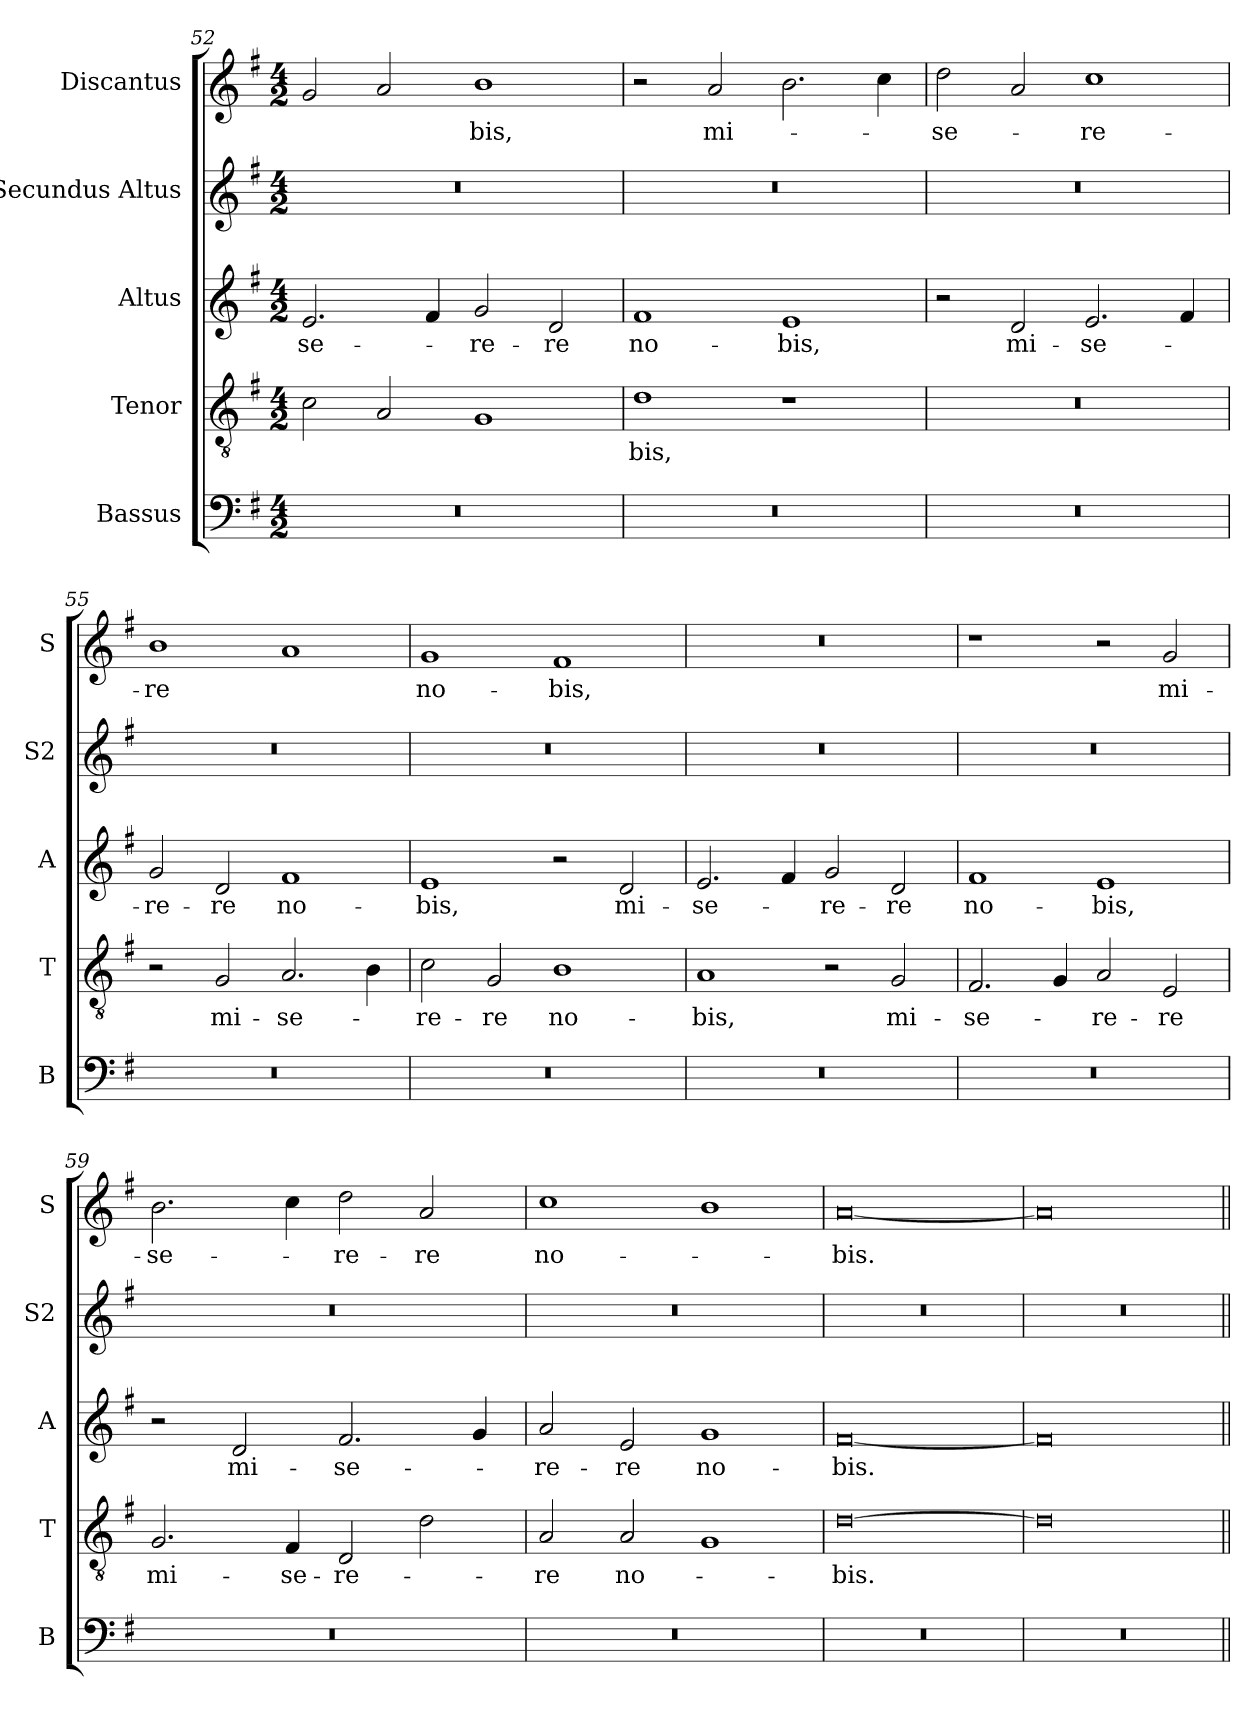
**kern	**kern	**text	**kern	**text	**kern	**kern	**text
*part5	*part4	*part4	*part3	*part3	*part2	*part1	*part1
*staff5	*staff4	*staff4	*staff3	*staff3	*staff2	*staff1	*staff1
*I"Bassus	*I"Tenor	*	*I"Altus	*	*I"Secundus Altus	*I"Discantus	*
*I'B	*I'T	*	*I'A	*	*I'S2	*I'S	*
*clefF4	*clefGv2	*	*clefG2	*	*clefG2	*clefG2	*
*k[f#]	*k[f#]	*	*k[f#]	*	*k[f#]	*k[f#]	*
*G:	*G:	*	*G:	*	*G:	*G:	*
*M4/2	*M4/2	*	*M4/2	*	*M4/2	*M4/2	*
=52	=52	=52	=52	=52	=52	=52	=52
!	!	!	!	!LO:LY:b	!	!	!
0r	2c\	.	2.e/	-se-	0r	2g/	.
.	2A/	.	.	.	.	2a/	.
.	.	.	4f#/	.	.	.	.
!	!	!	!	!LO:LY:b	!	!	!LO:LY:b
.	1G	.	2g/	-re-	.	1b	-bis,
!	!	!	!	!LO:LY:b	!	!	!
.	.	.	2d/	-re	.	.	.
=53	=53	=53	=53	=53	=53	=53	=53
!	!	!LO:LY:b	!	!LO:LY:b	!	!	!
0r	1d	-bis,	1f#	no-	0r	2r	.
!	!	!	!	!	!	!	!LO:LY:b
.	.	.	.	.	.	2a/	mi-
!	!	!	!	!LO:LY:b	!	!	!
.	1r	.	1e	-bis,	.	2.b\	.
.	.	.	.	.	.	4cc\	.
=54	=54	=54	=54	=54	=54	=54	=54
!	!	!	!	!	!	!	!LO:LY:b
0r	0r	.	2r	.	0r	2dd\	-se-
!	!	!	!	!LO:LY:b	!	!	!
.	.	.	2d/	mi-	.	2a/	.
!	!	!	!	!LO:LY:b	!	!	!LO:LY:b
.	.	.	2.e/	-se-	.	1cc	-re-
.	.	.	4f#/	.	.	.	.
=55	=55	=55	=55	=55	=55	=55	=55
!	!	!	!	!LO:LY:b	!	!	!LO:LY:b
0r	2r	.	2g/	-re-	0r	1b	-re
!	!	!LO:LY:b	!	!LO:LY:b	!	!	!
.	2G/	mi-	2d/	-re	.	.	.
!	!	!LO:LY:b	!	!LO:LY:b	!	!	!
.	2.A/	-se-	1f#	no-	.	1a	.
.	4B\	.	.	.	.	.	.
!!LO:LB:g=z
=56	=56	=56	=56	=56	=56	=56	=56
!	!	!LO:LY:b	!	!LO:LY:b	!	!	!LO:LY:b
0r	2c\	-re-	1e	-bis,	0r	1g	no-
!	!	!LO:LY:b	!	!	!	!	!
.	2G/	-re	.	.	.	.	.
!	!	!LO:LY:b	!	!	!	!	!LO:LY:b
.	1B	no-	2r	.	.	1f#	-bis,
!	!	!	!	!LO:LY:b	!	!	!
.	.	.	2d/	mi-	.	.	.
=57	=57	=57	=57	=57	=57	=57	=57
!	!	!LO:LY:b	!	!LO:LY:b	!	!	!
0r	1A	-bis,	2.e/	-se-	0r	0r	.
.	.	.	4f#/	.	.	.	.
!	!	!	!	!LO:LY:b	!	!	!
.	2r	.	2g/	-re-	.	.	.
!	!	!LO:LY:b	!	!LO:LY:b	!	!	!
.	2G/	mi-	2d/	-re	.	.	.
=58	=58	=58	=58	=58	=58	=58	=58
!	!	!LO:LY:b	!	!LO:LY:b	!	!	!
0r	2.F#/	-se-	1f#	no-	0r	1r	.
.	4G/	.	.	.	.	.	.
!	!	!LO:LY:b	!	!LO:LY:b	!	!	!
.	2A/	-re-	1e	-bis,	.	2r	.
!	!	!LO:LY:b	!	!	!	!	!LO:LY:b
.	2E/	-re	.	.	.	2g/	mi-
=59	=59	=59	=59	=59	=59	=59	=59
!	!	!LO:LY:b	!	!	!	!	!LO:LY:b
0r	2.G/	mi-	2r	.	0r	2.b\	-se-
!	!	!	!	!LO:LY:b	!	!	!
.	.	.	2d/	mi-	.	.	.
!	!	!LO:LY:b	!	!	!	!	!
.	4F#/	-se-	.	.	.	4cc\	.
!	!	!LO:LY:b	!	!LO:LY:b	!	!	!LO:LY:b
.	2D/	-re-	2.f#/	-se-	.	2dd\	-re-
!	!	!	!	!	!	!	!LO:LY:b
.	2d\	.	.	.	.	2a/	-re
.	.	.	4g/	.	.	.	.
=60	=60	=60	=60	=60	=60	=60	=60
!	!	!LO:LY:b	!	!LO:LY:b	!	!	!LO:LY:b
0r	2A/	-re	2a/	-re-	0r	1cc	no-
!	!	!LO:LY:b	!	!LO:LY:b	!	!	!
.	2A/	no-	2e/	-re	.	.	.
!	!	!	!	!LO:LY:b	!	!	!
.	1G	.	1g	no-	.	1b	.
=61	=61	=61	=61	=61	=61	=61	=61
!	!	!LO:LY:b	!	!LO:LY:b	!	!	!LO:LY:b
0r	[0d	-bis.	[0f#	-bis.	0r	[0a	-bis.
=62	=62	=62	=62	=62	=62	=62	=62
0r	0d]	.	0f#]	.	0r	0a]	.
=||	=||	=||	=||	=||	=||	=||	=||
*-	*-	*-	*-	*-	*-	*-	*-
